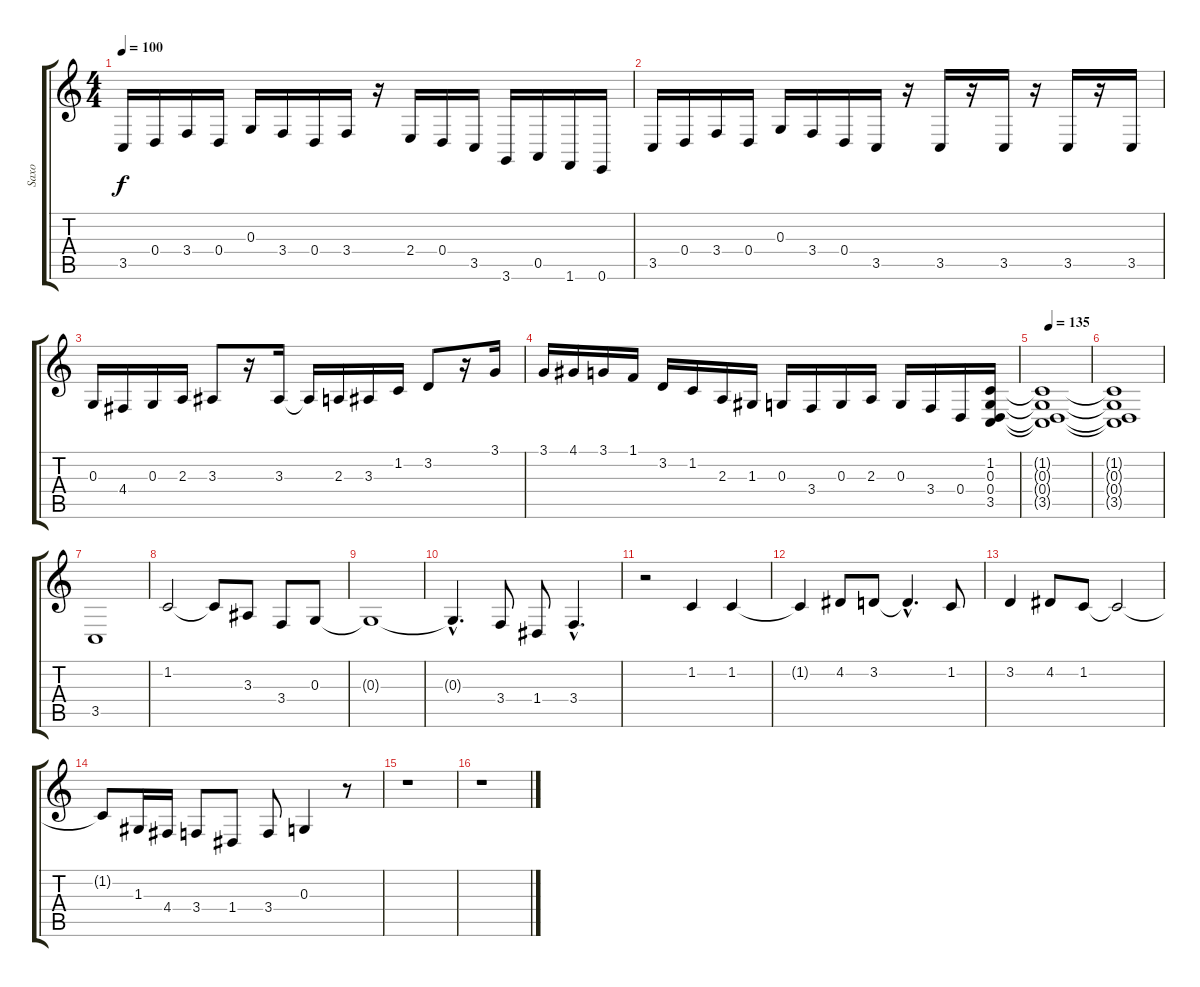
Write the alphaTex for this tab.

\track ("Saxo" "Saxo") {instrument altosax}
\staff {score tabs}
\tuning (E4 B3 G3 D3 A2 E2) {hide}
\ts (4 4)
\tempo 100
\clef g2
\ks c
3.5.16{dy f instrument altosax} 0.4.16 3.4.16 0.4.16 0.3.16 3.4.16 0.4.16 3.4.16 r.16 2.4.16 0.4.16 3.5.16 3.6.16 0.5.16 1.6.16 0.6.16 |
3.5.16 0.4.16 3.4.16 0.4.16 0.3.16 3.4.16 0.4.16 3.5.16 r.16 3.5.16 r.16 3.5.16 r.16 3.5.16 r.16 3.5.16 |
0.3.16 4.4.16 0.3.16 2.3.16 3.3.8 r.16 3.3.16 3.3{t}.16 2.3.16 3.3.16 1.2.16 3.2.8 r.16 3.1.16 |
3.1.16 4.1.16 3.1.16 1.1.16 3.2.16 1.2.16 2.3.16 1.3.16 0.3.16 3.4.16 0.3.16 2.3.16 0.3.16 3.4.16 0.4.16 (1.2 0.3 0.4 3.5).16 |
\tempo 135
(1.2{t} 0.3{t} 0.4{t} 3.5{t}).1 |
(1.2{t} 0.3{t} 0.4{t} 3.5{t}).1 |
3.5.1 |
1.2.2 1.2{t}.8 3.3.8 3.4.8 0.3.8 |
0.3{t}.1 |
0.3{hac t}.4{d} 3.4.8 1.4.8 3.4{hac}.4{d} |
r.2 1.2.4 1.2.4 |
1.2{t}.4 4.2.8 3.2.8 3.2{hac t}.4{d} 1.2.8 |
3.2.4 4.2.8 1.2.8 1.2{t}.2 |
1.2{t}.8 1.3.16 4.4.16 3.4.8 1.4.8 3.4.8 0.3.4 r.8 |
r.1 |
r.1
